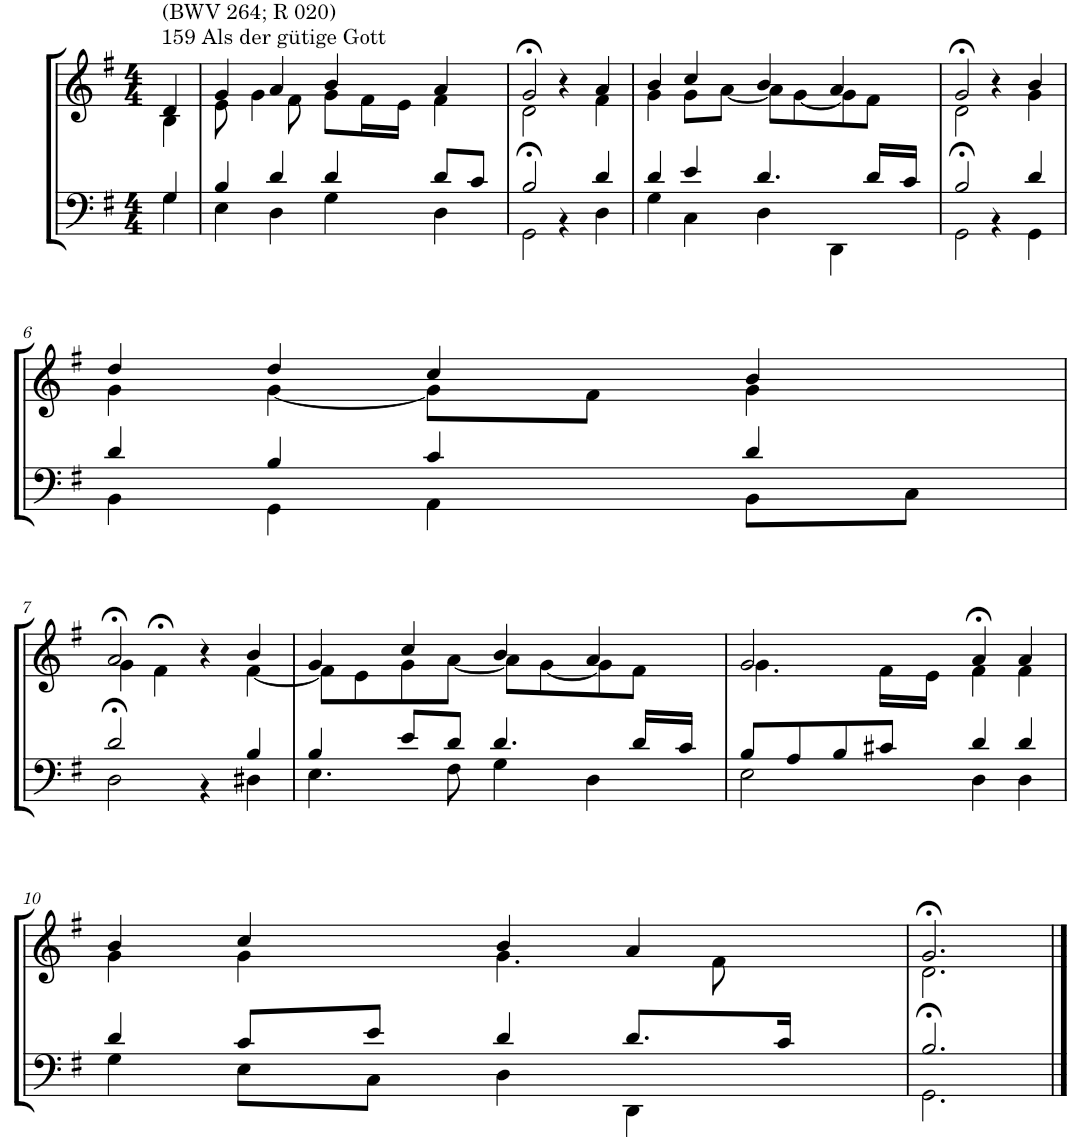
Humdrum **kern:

**kern	**kern
*part2	*part1
*staff2	*staff1
*I"Tenor/Baß	*I"Sopran/Alt
*clefF4	*clefG2
*k[f#]	*k[f#]
*M4/4	*M4/4
=1	=1
*^	*^
!	!	!LO:TX:a:t=159 Als der gütige Gott	!
!	!	!LO:TX:a:t=(BWV 264; R 020)	!
4G/	4G\	4d/	4B\
=2	=2	=2	=2
4B/	4E\	4g/	8e\
.	.	.	4g\
4d/	4D\	4a/	.
.	.	.	8f#\
4d/	4G\	4b/	8g\L
.	.	.	16f#\L
.	.	.	16e\JJ
8d/L	4D\	4a/	4f#\
8c/J	.	.	.
=3	=3	=3	=3
2B/	2GG>\	2g>/	2d\
4ryy	4r	4r	4ryy
4d/	4D\	4a/	4f#\
=4	=4	=4	=4
4d/	4G\	4b/	4g\
4e/	4C\	4cc/	8g\L
.	.	.	[8a\J
4.d/	4D\	4b/	8a\L]
.	.	.	[8g\
.	4DD\	4a/	8g\]
16d/LL	.	.	8f#\J
16c/JJ	.	.	.
=5	=5	=5	=5
2B/	2GG>\	2g>/	2d\
4ryy	4r	4r	4ryy
4d/	4GG\	4b/	4g\
!!LO:LB:g=z	!!
=6	=6	=6	=6
4d/	4BB\	4dd/	4g\
4B/	4GG\	4dd/	[4g\
4c/	4AA\	4cc/	8g\L]
.	.	.	8f#\J
4d/	8BB\L	4b/	4g\
.	8C\J	.	.
!!LO:LB:g=z	!!
=7	=7	=7	=7
2d/	2D>\	2a>/	4g\
.	.	.	4f#>\
4ryy	4r	4r	4ryy
4B/	4D#X\	4b/	[4f#\
=8	=8	=8	=8
4B/	4.E\	4g/	8f#\L]
.	.	.	8e\
8e/L	.	4cc/	8g\
8d/J	8F#\	.	[8a\J
4.d/	4G\	4b/	8a\L]
.	.	.	[8g\
.	4D\	4a/	8g\]
16d/LL	.	.	8f#\J
16c/JJ	.	.	.
=9	=9	=9	=9
8B/L	2E\	2g/	4.g\
8A/	.	.	.
8B/	.	.	.
8c#X/J	.	.	16f#\LL
.	.	.	16e\JJ
4d/	4D\	4a>/	4f#\
4d/	4D\	4a/	4f#\
!!LO:LB:g=z	!!
=10	=10	=10	=10
4d/	4G\	4b/	4g\
8c/L	8E\L	4cc/	4g\
8e/J	8C\J	.	.
4d/	4D\	4b/	4.g\
8.d/L	4DD\	4a/	.
.	.	.	8f#\
16c/Jk	.	.	.
=11	=11	=11	=11
2.B/	2.GG>\	2.g>/	2.d\
*v	*v	*	*
*	*v	*v
==	==
*-	*-
